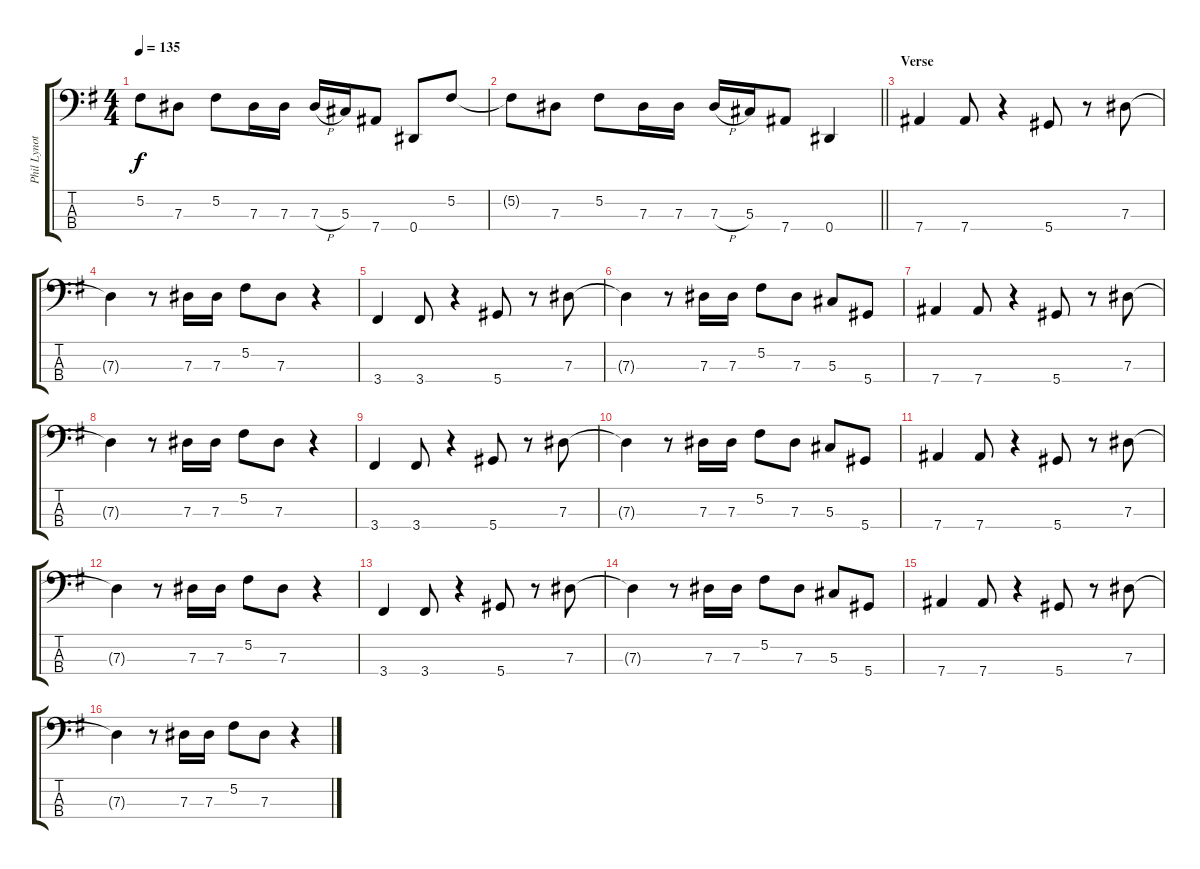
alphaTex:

\track ("Phil Lynott" "Phil Lynot") {instrument electricbasspick}
\staff {score tabs}
\tuning (Gb2 Db2 Ab1 Eb1) {hide}
\ts (4 4)
\tempo 135
\clef f4
\ks eminor
5.2{t}.8{dy f} 7.3.8 5.2.8 7.3.16 7.3.16 7.3{h}.16 5.3.16 7.4.8 0.4.8 5.2.8 |
\barLineRight lightlight
5.2{t}.8 7.3.8 5.2.8 7.3.16 7.3.16 7.3{h}.16 5.3.16 7.4.8 0.4.4 |
\section ("" "Verse")
7.4.4 7.4.8 r.4 5.4.8 r.8 7.3.8 |
7.3{t}.4 r.8 7.3.16 7.3.16 5.2.8 7.3.8 r.4 |
3.4.4 3.4.8 r.4 5.4.8 r.8 7.3.8 |
7.3{t}.4 r.8 7.3.16 7.3.16 5.2.8 7.3.8 5.3.8 5.4.8 |
7.4.4 7.4.8 r.4 5.4.8 r.8 7.3.8 |
7.3{t}.4 r.8 7.3.16 7.3.16 5.2.8 7.3.8 r.4 |
3.4.4 3.4.8 r.4 5.4.8 r.8 7.3.8 |
7.3{t}.4 r.8 7.3.16 7.3.16 5.2.8 7.3.8 5.3.8 5.4.8 |
7.4.4 7.4.8 r.4 5.4.8 r.8 7.3.8 |
7.3{t}.4 r.8 7.3.16 7.3.16 5.2.8 7.3.8 r.4 |
3.4.4 3.4.8 r.4 5.4.8 r.8 7.3.8 |
7.3{t}.4 r.8 7.3.16 7.3.16 5.2.8 7.3.8 5.3.8 5.4.8 |
7.4.4 7.4.8 r.4 5.4.8 r.8 7.3.8 |
7.3{t}.4 r.8 7.3.16 7.3.16 5.2.8 7.3.8 r.4
